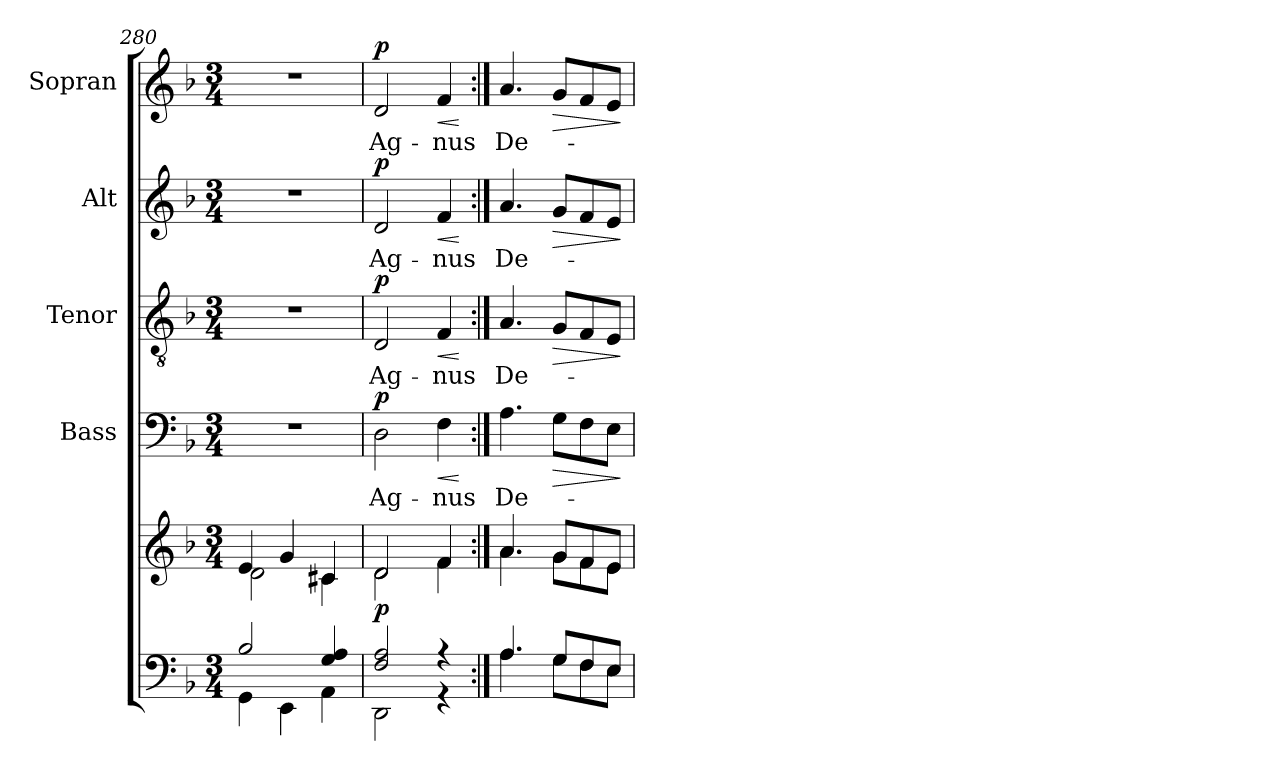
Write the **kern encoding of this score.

**kern	**kern	**dynam	**kern	**text	**dynam	**kern	**text	**dynam	**kern	**text	**dynam	**kern	**text	**dynam
*part5	*part5	*part5	*part4	*part4	*part4	*part3	*part3	*part3	*part2	*part2	*part2	*part1	*part1	*part1
*staff6	*staff5	*staff5/6	*staff4	*staff4	*staff4	*staff3	*staff3	*staff3	*staff2	*staff2	*staff2	*staff1	*staff1	*staff1
*	*	*	*I"Bass	*	*	*I"Tenor	*	*	*I"Alt	*	*	*I"Sopran	*	*
*	*	*	*I'B.	*	*	*I'T.	*	*	*I'A.	*	*	*I'S.	*	*
!!LO:PB:g=z
*clefF4	*clefG2	*	*clefF4	*	*	*clefGv2	*	*	*clefG2	*	*	*clefG2	*	*
*k[b-]	*k[b-]	*	*k[b-]	*	*	*k[b-]	*	*	*k[b-]	*	*	*k[b-]	*	*
*F:	*F:	*	*F:	*	*	*F:	*	*	*F:	*	*	*F:	*	*
*M3/4	*M3/4	*	*M3/4	*	*	*M3/4	*	*	*M3/4	*	*	*M3/4	*	*
=280	=280	=280	=280	=280	=280	=280	=280	=280	=280	=280	=280	=280	=280	=280
*^	*^	*	*	*	*	*	*	*	*	*	*	*	*	*
2B-/	4GG\	4e/	2d\	.	2.r	.	.	2.r	.	.	2.r	.	.	2.r	.	.
.	4EE\	4g/	.	.	.	.	.	.	.	.	.	.	.	.	.	.
4G/ 4A/	4AA\	4c#X/	4c#\	.	.	.	.	.	.	.	.	.	.	.	.	.
=281	=281	=281	=281	=281	=281	=281	=281	=281	=281	=281	=281	=281	=281	=281	=281	=281
!	!	!	!	!LO:DY:b	!	!LO:LY:b	!LO:DY:a	!	!LO:LY:b	!LO:DY:a	!	!LO:LY:b	!LO:DY:a	!	!LO:LY:b	!LO:DY:a
2F/ 2A/	2DD\	2d/	2d\	p	2D\	Ag-	p	2D/	Ag-	p	2d/	Ag-	p	2d/	Ag-	p
!	!	!	!	!	!	!LO:LY:b	!LO:HP:b	!	!LO:LY:b	!LO:HP:b	!	!LO:LY:b	!LO:HP:b	!	!LO:LY:b	!LO:HP:b
4r	4r	4f/	4f\	.	4F\	-nus	<	4F/	-nus	<	4f/	-nus	<	4f/	-nus	<
*v	*v	*	*	*	*	*	*	*	*	*	*	*	*	*	*	*
*	*v	*v	*	*	*	*	*	*	*	*	*	*	*	*	*
.	.	.	.	.	[	.	.	[	.	.	[	.	.	[
=282:|!	=282:|!	=282:|!	=282:|!	=282:|!	=282:|!	=282:|!	=282:|!	=282:|!	=282:|!	=282:|!	=282:|!	=282:|!	=282:|!	=282:|!
*^	*^	*	*	*	*	*	*	*	*	*	*	*	*	*
!	!	!	!	!	!	!LO:LY:b	!	!	!LO:LY:b	!	!	!LO:LY:b	!	!	!LO:LY:b	!
4.A/	4.A\	4.a/	4.a\	.	4.A\	De-	.	4.A/	De-	.	4.a/	De-	.	4.a/	De-	.
!	!	!	!	!	!	!	!LO:HP:b	!	!	!LO:HP:b	!	!	!LO:HP:b	!	!	!LO:HP:b
8G/L	8G\L	8g/L	8g\L	.	8G\L	.	>	8G/L	.	>	8g/L	.	>	8g/L	.	>
8F/	8F\	8f/	8f\	.	8F\	.	.	8F/	.	.	8f/	.	.	8f/	.	.
8E/J	8E\J	8e/J	8e\J	.	8E\J	.	.	8E/J	.	.	8e/J	.	.	8e/J	.	.
*v	*v	*	*	*	*	*	*	*	*	*	*	*	*	*	*	*
*	*v	*v	*	*	*	*	*	*	*	*	*	*	*	*	*
.	.	.	.	.	]	.	.	]	.	.	]	.	.	]
=	=	=	=	=	=	=	=	=	=	=	=	=	=	=
*-	*-	*-	*-	*-	*-	*-	*-	*-	*-	*-	*-	*-	*-	*-
